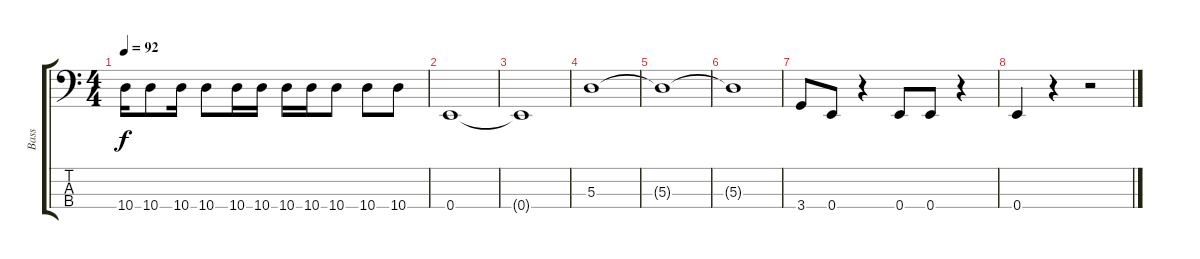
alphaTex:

\track ("Bass" "Bass") {instrument slapbass1}
\staff {score tabs}
\tuning (G2 D2 A1 E1) {hide}
\ts (4 4)
\tempo 92
\clef f4
\ks c
10.4.16{dy f} 10.4.8 10.4.16 10.4.8 10.4.16 10.4.16 10.4.16 10.4.16 10.4.8 10.4.8 10.4.8 |
0.4.1 |
0.4{t}.1 |
5.3.1 |
5.3{t}.1 |
5.3{t}.1 |
3.4.8 0.4.8 r.4 0.4.8 0.4.8 r.4 |
0.4.4 r.4 r.2
